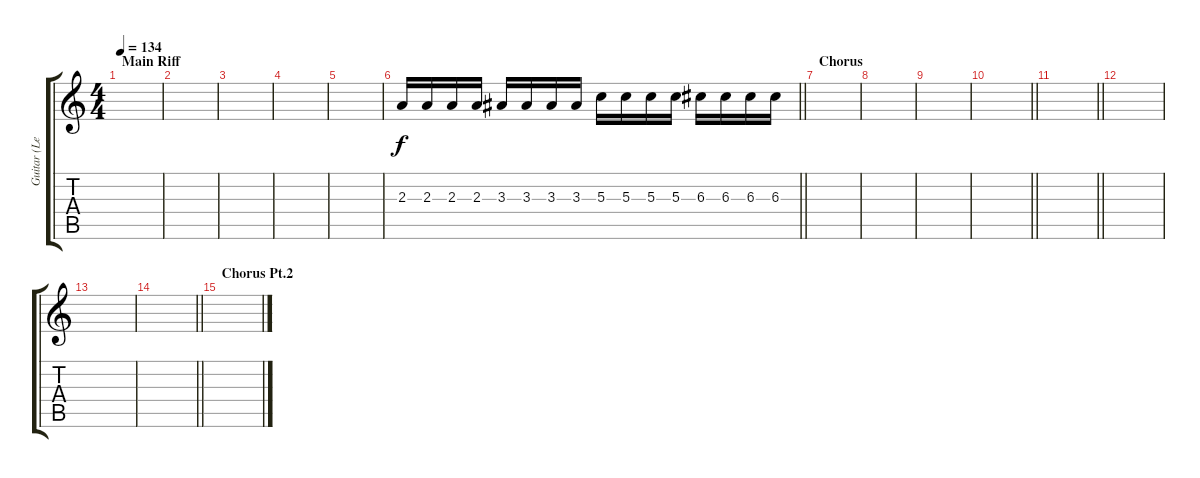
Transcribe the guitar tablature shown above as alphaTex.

\track ("Guitar (Lead)" "Guitar (Le") {instrument distortionguitar}
\staff {score tabs}
\tuning (E4 B3 G3 D3 A2 D2) {hide}
\ts (4 4)
\section ("" "Main Riff")
\tempo 134
\clef g2
\ks c
|
|
|
|
|
\barLineRight lightlight
2.3.16{dy f} 2.3.16 2.3.16 2.3.16 3.3.16 3.3.16 3.3.16 3.3.16 5.3.16 5.3.16 5.3.16 5.3.16 6.3.16 6.3.16 6.3.16 6.3.16 |
\section ("" "Chorus")
|
|
|
\barLineRight lightlight
|
\section ("" "")
\barLineRight lightlight
|
|
|
\barLineRight lightlight
|
\section ("" "Chorus Pt.2")
